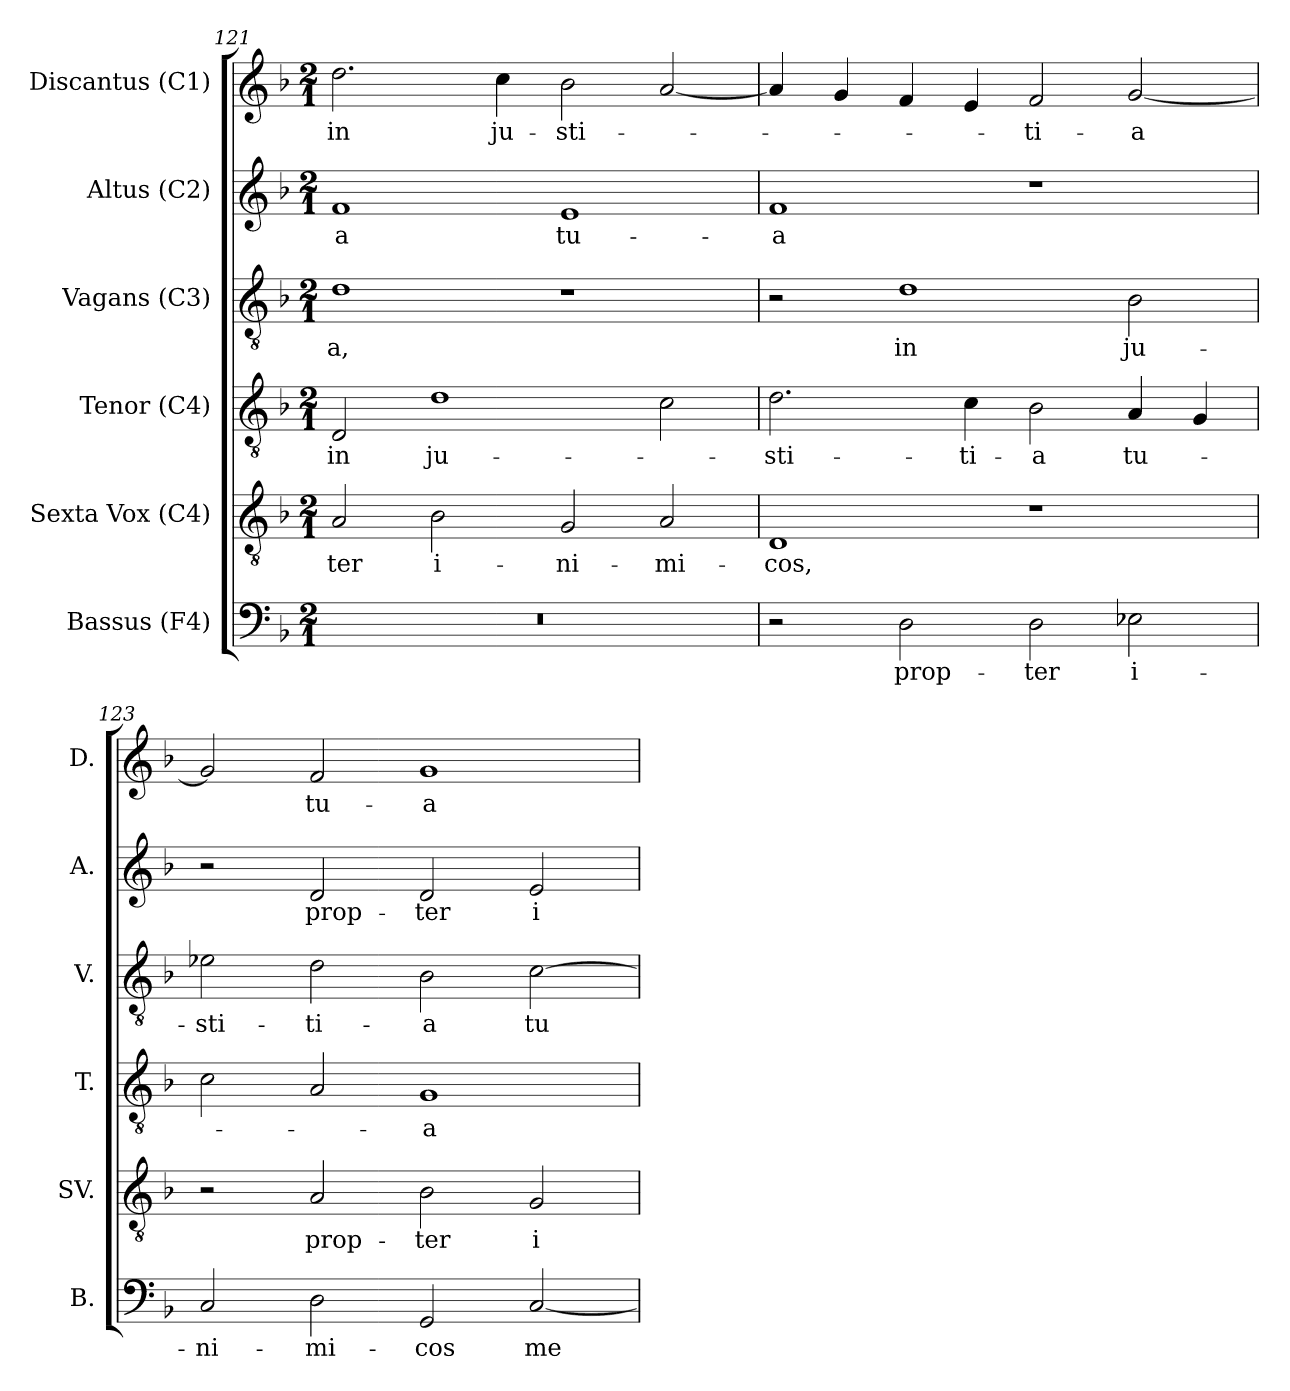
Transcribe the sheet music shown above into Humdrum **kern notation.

**kern	**text	**kern	**text	**kern	**text	**kern	**text	**kern	**text	**kern	**text
*part6	*part6	*part5	*part5	*part4	*part4	*part3	*part3	*part2	*part2	*part1	*part1
*staff6	*staff6	*staff5	*staff5	*staff4	*staff4	*staff3	*staff3	*staff2	*staff2	*staff1	*staff1
*I"Bassus (F4)	*	*I"Sexta Vox (C4)	*	*I"Tenor (C4)	*	*I"Vagans (C3)	*	*I"Altus (C2)	*	*I"Discantus (C1)	*
*I'B.	*	*I'SV.	*	*I'T.	*	*I'V.	*	*I'A.	*	*I'D.	*
*clefF4	*	*clefGv2	*	*clefGv2	*	*clefGv2	*	*clefG2	*	*clefG2	*
*	*	*	*	*	*	*ITrd7c12	*	*ITrd7c12	*	*	*
*k[b-]	*	*k[b-]	*	*k[b-]	*	*k[b-]	*	*k[b-]	*	*k[b-]	*
*F:	*	*F:	*	*F:	*	*F:	*	*F:	*	*F:	*
*M2/1	*	*M2/1	*	*M2/1	*	*M2/1	*	*M2/1	*	*M2/1	*
=121	=121	=121	=121	=121	=121	=121	=121	=121	=121	=121	=121
!LO:N:vis=1	!	!	!	!	!	!	!	!	!	!	!
!	!	!	!LO:LY:b:color=#000000	!	!	!	!	!	!	!	!
!	!	!	!	!	!LO:LY:b:color=#000000	!	!	!	!	!	!
!	!	!	!	!	!	!	!LO:LY:b:color=#000000	!	!	!	!
!	!	!	!	!	!	!	!	!	!LO:LY:b:color=#000000	!	!
!	!	!	!	!	!	!	!	!	!	!	!LO:LY:b:color=#000000
0r	.	2Ai/	-ter	2Di/	in	1Di	-a,	1Fi	-a	2.ddi\	in
!	!	!	!LO:LY:b:color=#000000	!	!	!	!	!	!	!	!
!	!	!	!	!	!LO:LY:b:color=#000000	!	!	!	!	!	!
.	.	2B-i\	i-	1di	ju-	.	.	.	.	.	.
!	!	!	!	!	!	!	!	!	!	!	!LO:LY:b:color=#000000
.	.	.	.	.	.	.	.	.	.	4cci\	ju-
!	!	!	!LO:LY:b:color=#000000	!	!	!	!	!	!	!	!
!	!	!	!	!	!	!	!	!	!LO:LY:b:color=#000000	!	!
!	!	!	!	!	!	!	!	!	!	!	!LO:LY:b:color=#000000
.	.	2Gi/	-ni-	.	.	1r	.	1Ei	tu-	2b-i\	-sti-
!	!	!	!LO:LY:b:color=#000000	!	!	!	!	!	!	!	!
.	.	2Ai/	-mi-	2ci\	.	.	.	.	.	[2ai/	.
!!LO:LB:g=z
=122	=122	=122	=122	=122	=122	=122	=122	=122	=122	=122	=122
!	!	!	!LO:LY:b:color=#000000	!	!	!	!	!	!	!	!
!	!	!	!	!	!LO:LY:b:color=#000000	!	!	!	!	!	!
!	!	!	!	!	!	!	!	!	!LO:LY:b:color=#000000	!	!
2r	.	1Di	-cos,	2.di\	-sti-	2r	.	1Fi	-a	4ai/]	.
.	.	.	.	.	.	.	.	.	.	4gi/	.
!	!LO:LY:b:color=#000000	!	!	!	!	!	!	!	!	!	!
!	!	!	!	!	!	!	!LO:LY:b:color=#000000	!	!	!	!
2Di\	prop-	.	.	.	.	1Di	in	.	.	4fi/	.
!	!	!	!	!	!LO:LY:b:color=#000000	!	!	!	!	!	!
.	.	.	.	4ci\	-ti-	.	.	.	.	4ei/	.
!	!LO:LY:b:color=#000000	!	!	!	!	!	!	!	!	!	!
!	!	!	!	!	!LO:LY:b:color=#000000	!	!	!	!	!	!
!	!	!	!	!	!	!	!	!	!	!	!LO:LY:b:color=#000000
2Di\	-ter	1r	.	2B-i\	-a	.	.	1r	.	2fi/	-ti-
!	!LO:LY:b:color=#000000	!	!	!	!	!	!	!	!	!	!
!	!	!	!	!	!LO:LY:b:color=#000000	!	!	!	!	!	!
!	!	!	!	!	!	!	!LO:LY:b:color=#000000	!	!	!	!
!	!	!	!	!	!	!	!	!	!	!	!LO:LY:b:color=#000000
2E-i\	i-	.	.	4Ai/	tu-	2BB-i\	ju-	.	.	[2gi/	-a
.	.	.	.	4Gi/	.	.	.	.	.	.	.
=123	=123	=123	=123	=123	=123	=123	=123	=123	=123	=123	=123
!	!LO:LY:b:color=#000000	!	!	!	!	!	!	!	!	!	!
!	!	!	!	!	!	!	!LO:LY:b:color=#000000	!	!	!	!
2Ci/	-ni-	2r	.	2ci\	.	2E-i\	-sti-	2r	.	2gi/]	.
!	!LO:LY:b:color=#000000	!	!	!	!	!	!	!	!	!	!
!	!	!	!LO:LY:b:color=#000000	!	!	!	!	!	!	!	!
!	!	!	!	!	!	!	!LO:LY:b:color=#000000	!	!	!	!
!	!	!	!	!	!	!	!	!	!LO:LY:b:color=#000000	!	!
!	!	!	!	!	!	!	!	!	!	!	!LO:LY:b:color=#000000
2Di\	-mi-	2Ai/	prop-	2Ai/	.	2Di\	-ti-	2Di/	prop-	2fi/	tu-
!	!LO:LY:b:color=#000000	!	!	!	!	!	!	!	!	!	!
!	!	!	!LO:LY:b:color=#000000	!	!	!	!	!	!	!	!
!	!	!	!	!	!LO:LY:b:color=#000000	!	!	!	!	!	!
!	!	!	!	!	!	!	!LO:LY:b:color=#000000	!	!	!	!
!	!	!	!	!	!	!	!	!	!LO:LY:b:color=#000000	!	!
!	!	!	!	!	!	!	!	!	!	!	!LO:LY:b:color=#000000
2GGi/	-cos	2B-i\	-ter	1Gi	-a	2BB-i\	-a	2Di/	-ter	1gi	-a
!	!LO:LY:b:color=#000000	!	!	!	!	!	!	!	!	!	!
!	!	!	!LO:LY:b:color=#000000	!	!	!	!	!	!	!	!
!	!	!	!	!	!	!	!LO:LY:b:color=#000000	!	!	!	!
!	!	!	!	!	!	!	!	!	!LO:LY:b:color=#000000	!	!
[2Ci/	me-	2Gi/	i-	.	.	[2Ci\	tu-	2Ei/	i-	.	.
=	=	=	=	=	=	=	=	=	=	=	=
*-	*-	*-	*-	*-	*-	*-	*-	*-	*-	*-	*-
